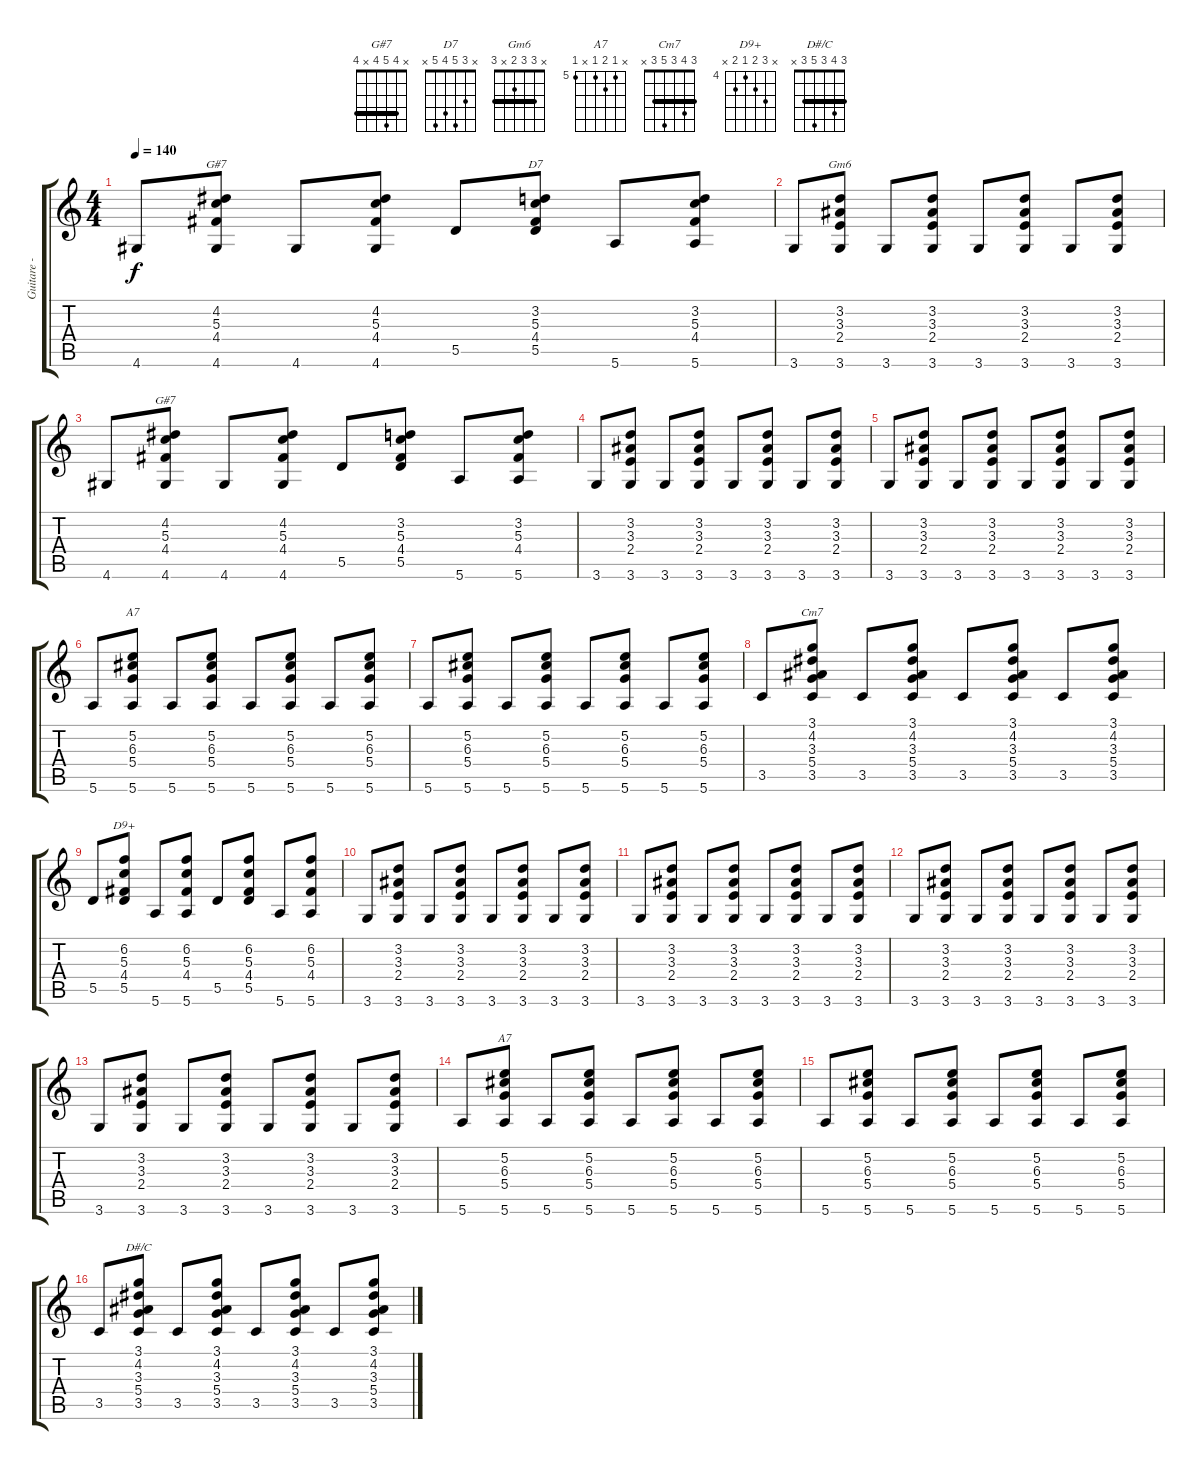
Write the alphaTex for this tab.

\track ("Guitare - accompagement" "Guitare - ") {instrument acousticguitarsteel}
\staff {score tabs}
\tuning (E4 B3 G3 D3 A2 E2) {hide}
\chord ("G#7" x 4 5 4 x 4)
\chord ("D7" x 3 5 4 5 x)
\chord ("Gm6" x 3 3 2 x 3) {barre 3}
\chord ("G#7" x 4 5 4 x 4) {barre 4}
\chord ("A7" x 5 6 5 x 5) {firstfret 5 barre 5}
\chord ("Cm7" 3 4 3 5 3 x) {barre 3}
\chord ("D9+" x 6 5 4 5 x) {firstfret 4}
\chord ("A7" x 5 6 5 x 5) {firstfret 5}
\chord ("D#/C" 3 4 3 5 3 x) {barre 3}
\ts (4 4)
\tempo 140
\clef g2
\ks c
4.6.8{dy f} (4.2 5.3 4.4 4.6).8{ch "G#7"} 4.6.8 (4.2 5.3 4.4 4.6).8 5.5.8 (3.2 5.3 4.4 5.5).8{ch "D7"} 5.6.8 (3.2 5.3 4.4 5.6).8 |
3.6.8 (3.2 3.3 2.4 3.6).8{ch "Gm6"} 3.6.8 (3.2 3.3 2.4 3.6).8 3.6.8 (3.2 3.3 2.4 3.6).8 3.6.8 (3.2 3.3 2.4 3.6).8 |
4.6.8 (4.2 5.3 4.4 4.6).8{ch "G#7"} 4.6.8 (4.2 5.3 4.4 4.6).8 5.5.8 (3.2 5.3 4.4 5.5).8 5.6.8 (3.2 5.3 4.4 5.6).8 |
3.6.8 (3.2 3.3 2.4 3.6).8 3.6.8 (3.2 3.3 2.4 3.6).8 3.6.8 (3.2 3.3 2.4 3.6).8 3.6.8 (3.2 3.3 2.4 3.6).8 |
3.6.8 (3.2 3.3 2.4 3.6).8 3.6.8 (3.2 3.3 2.4 3.6).8 3.6.8 (3.2 3.3 2.4 3.6).8 3.6.8 (3.2 3.3 2.4 3.6).8 |
5.6.8 (5.2 6.3 5.4 5.6).8{ch "A7"} 5.6.8 (5.2 6.3 5.4 5.6).8 5.6.8 (5.2 6.3 5.4 5.6).8 5.6.8 (5.2 6.3 5.4 5.6).8 |
5.6.8 (5.2 6.3 5.4 5.6).8 5.6.8 (5.2 6.3 5.4 5.6).8 5.6.8 (5.2 6.3 5.4 5.6).8 5.6.8 (5.2 6.3 5.4 5.6).8 |
3.5.8 (3.1 4.2 3.3 5.4 3.5).8{ch "Cm7"} 3.5.8 (3.1 4.2 3.3 5.4 3.5).8 3.5.8 (3.1 4.2 3.3 5.4 3.5).8 3.5.8 (3.1 4.2 3.3 5.4 3.5).8 |
5.5.8 (6.2 5.3 4.4 5.5).8{ch "D9+"} 5.6.8 (6.2 5.3 4.4 5.6).8 5.5.8 (6.2 5.3 4.4 5.5).8 5.6.8 (6.2 5.3 4.4 5.6).8 |
3.6.8 (3.2 3.3 2.4 3.6).8 3.6.8 (3.2 3.3 2.4 3.6).8 3.6.8 (3.2 3.3 2.4 3.6).8 3.6.8 (3.2 3.3 2.4 3.6).8 |
3.6.8 (3.2 3.3 2.4 3.6).8 3.6.8 (3.2 3.3 2.4 3.6).8 3.6.8 (3.2 3.3 2.4 3.6).8 3.6.8 (3.2 3.3 2.4 3.6).8 |
3.6.8 (3.2 3.3 2.4 3.6).8 3.6.8 (3.2 3.3 2.4 3.6).8 3.6.8 (3.2 3.3 2.4 3.6).8 3.6.8 (3.2 3.3 2.4 3.6).8 |
3.6.8 (3.2 3.3 2.4 3.6).8 3.6.8 (3.2 3.3 2.4 3.6).8 3.6.8 (3.2 3.3 2.4 3.6).8 3.6.8 (3.2 3.3 2.4 3.6).8 |
5.6.8 (5.2 6.3 5.4 5.6).8{ch "A7"} 5.6.8 (5.2 6.3 5.4 5.6).8 5.6.8 (5.2 6.3 5.4 5.6).8 5.6.8 (5.2 6.3 5.4 5.6).8 |
5.6.8 (5.2 6.3 5.4 5.6).8 5.6.8 (5.2 6.3 5.4 5.6).8 5.6.8 (5.2 6.3 5.4 5.6).8 5.6.8 (5.2 6.3 5.4 5.6).8 |
3.5.8 (3.1 4.2 3.3 5.4 3.5).8{ch "D#/C"} 3.5.8 (3.1 4.2 3.3 5.4 3.5).8 3.5.8 (3.1 4.2 3.3 5.4 3.5).8 3.5.8 (3.1 4.2 3.3 5.4 3.5).8
